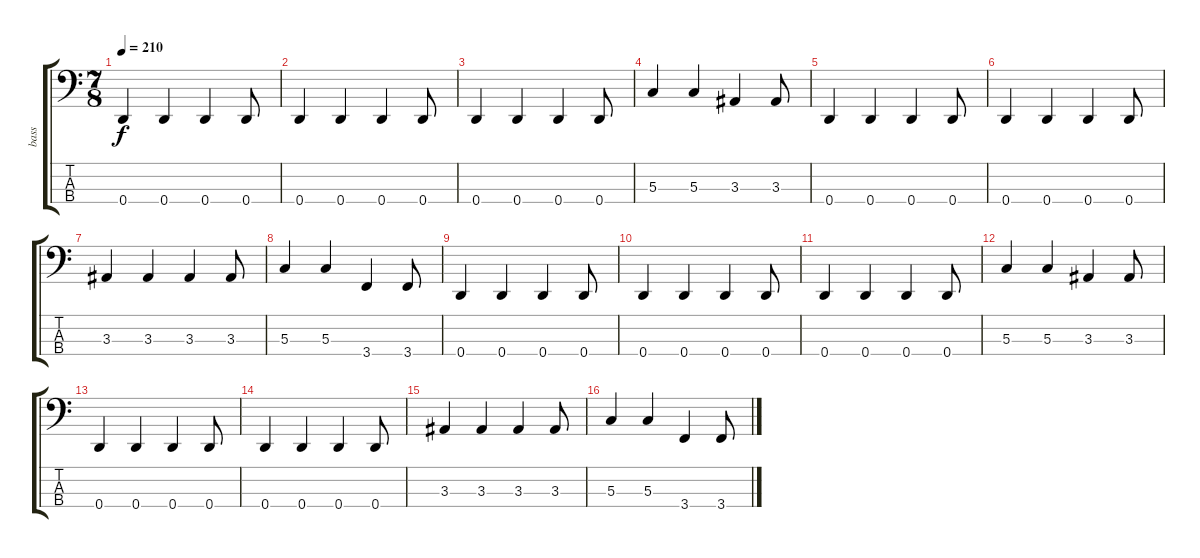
\track ("bass" "bass") {instrument electricbasspick}
\staff {score tabs}
\tuning (F2 C2 G1 D1) {hide}
\ts (7 8)
\tempo 210
\clef f4
\ks c
0.4.4{dy f} 0.4.4 0.4.4 0.4.8 |
0.4.4 0.4.4 0.4.4 0.4.8 |
0.4.4 0.4.4 0.4.4 0.4.8 |
5.3.4 5.3.4 3.3.4 3.3.8 |
0.4.4 0.4.4 0.4.4 0.4.8 |
0.4.4 0.4.4 0.4.4 0.4.8 |
3.3.4 3.3.4 3.3.4 3.3.8 |
5.3.4 5.3.4 3.4.4 3.4.8 |
0.4.4 0.4.4 0.4.4 0.4.8 |
0.4.4 0.4.4 0.4.4 0.4.8 |
0.4.4 0.4.4 0.4.4 0.4.8 |
5.3.4 5.3.4 3.3.4 3.3.8 |
0.4.4 0.4.4 0.4.4 0.4.8 |
0.4.4 0.4.4 0.4.4 0.4.8 |
3.3.4 3.3.4 3.3.4 3.3.8 |
5.3.4 5.3.4 3.4.4 3.4.8
